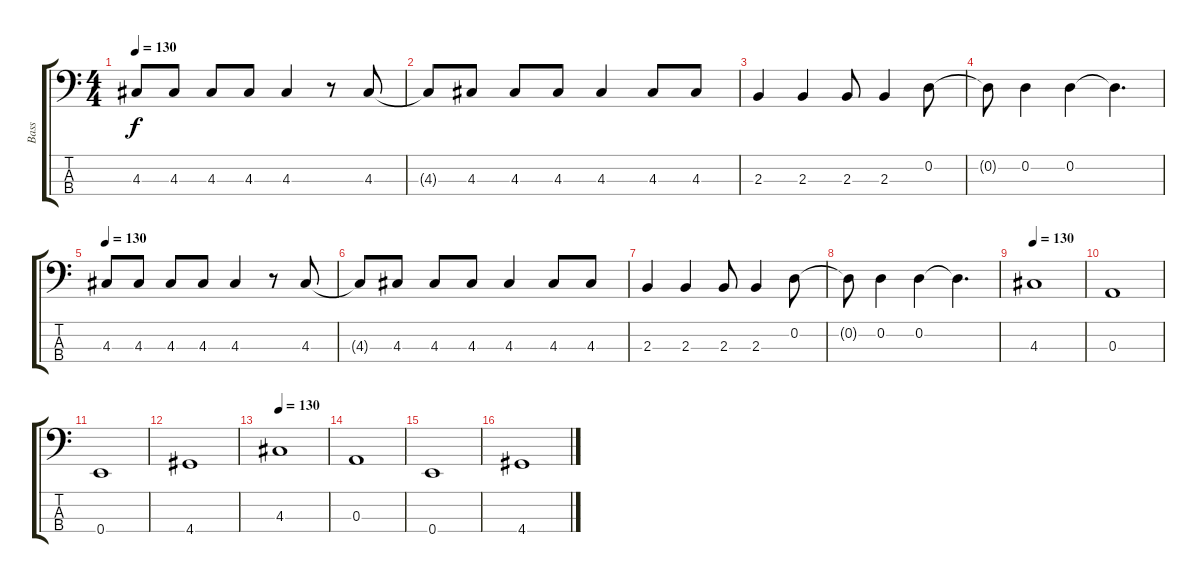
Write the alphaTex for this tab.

\track ("Bass" "Bass") {solo instrument electricbasspick}
\staff {score tabs}
\tuning (G2 D2 A1 E1) {hide}
\ts (4 4)
\tempo 140
\tempo 130
\clef f4
\ks c
4.3.8{dy f} 4.3.8 4.3.8 4.3.8 4.3.4 r.8 4.3.8 |
4.3{t}.8 4.3.8 4.3.8 4.3.8 4.3.4 4.3.8 4.3.8 |
2.3.4 2.3.4 2.3.8 2.3.4 0.2.8 |
0.2{t}.8 0.2.4 0.2.4 0.2{t}.4{d} |
\tempo 140
\tempo 130
4.3.8 4.3.8 4.3.8 4.3.8 4.3.4 r.8 4.3.8 |
4.3{t}.8 4.3.8 4.3.8 4.3.8 4.3.4 4.3.8 4.3.8 |
2.3.4 2.3.4 2.3.8 2.3.4 0.2.8 |
0.2{t}.8 0.2.4 0.2.4 0.2{t}.4{d} |
\tempo 130
4.3.1 |
0.3.1 |
0.4.1 |
4.4.1 |
\tempo 130
4.3.1 |
0.3.1 |
0.4.1 |
4.4.1
